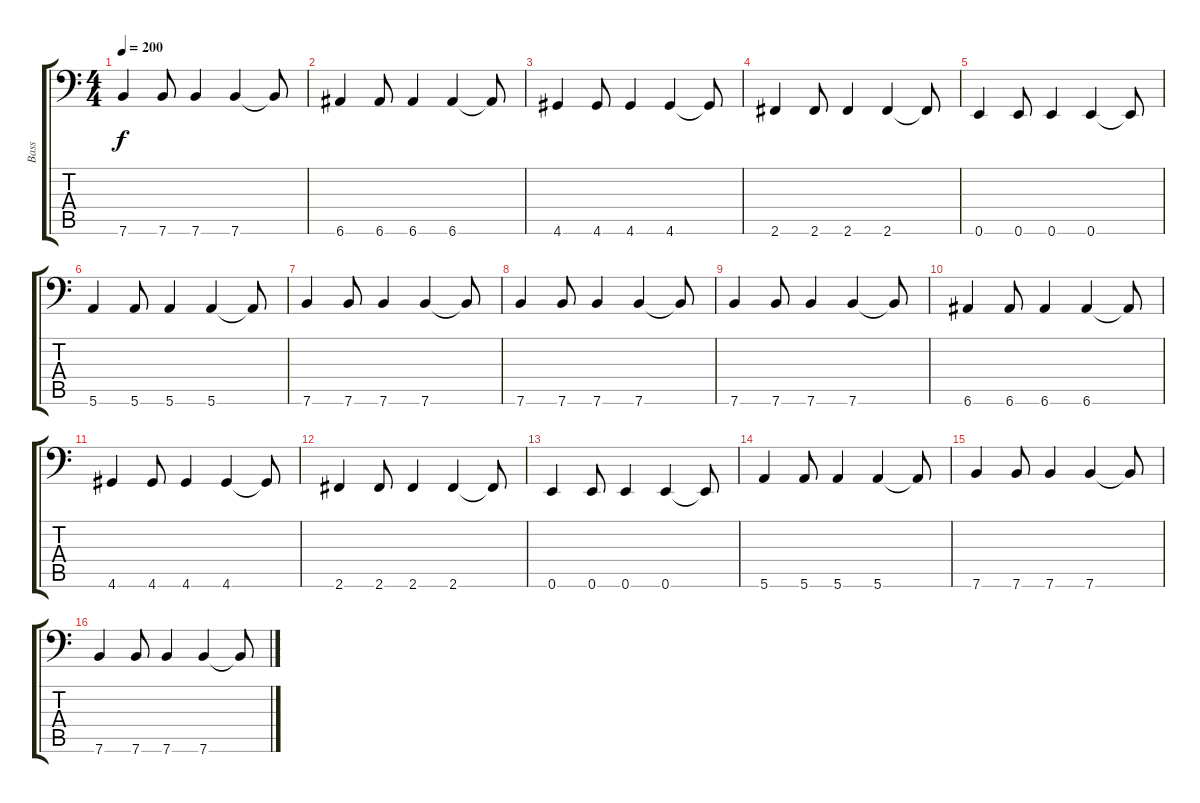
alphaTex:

\track ("Bass" "Bass") {instrument electricbasspick}
\staff {score tabs}
\tuning (E3 B2 G2 D2 A1 E1) {hide}
\ts (4 4)
\tempo 200
\clef f4
\ks c
7.6.4{dy f instrument electricbasspick} 7.6.8 7.6.4 7.6.4 7.6{t}.8 |
6.6.4 6.6.8 6.6.4 6.6.4 6.6{t}.8 |
4.6.4 4.6.8 4.6.4 4.6.4 4.6{t}.8 |
2.6.4 2.6.8 2.6.4 2.6.4 2.6{t}.8 |
0.6.4 0.6.8 0.6.4 0.6.4 0.6{t}.8 |
5.6.4 5.6.8 5.6.4 5.6.4 5.6{t}.8 |
7.6.4 7.6.8 7.6.4 7.6.4 7.6{t}.8 |
7.6.4 7.6.8 7.6.4 7.6.4 7.6{t}.8 |
7.6.4 7.6.8 7.6.4 7.6.4 7.6{t}.8 |
6.6.4 6.6.8 6.6.4 6.6.4 6.6{t}.8 |
4.6.4 4.6.8 4.6.4 4.6.4 4.6{t}.8 |
2.6.4 2.6.8 2.6.4 2.6.4 2.6{t}.8 |
0.6.4 0.6.8 0.6.4 0.6.4 0.6{t}.8 |
5.6.4 5.6.8 5.6.4 5.6.4 5.6{t}.8 |
7.6.4 7.6.8 7.6.4 7.6.4 7.6{t}.8 |
7.6.4 7.6.8 7.6.4 7.6.4 7.6{t}.8
